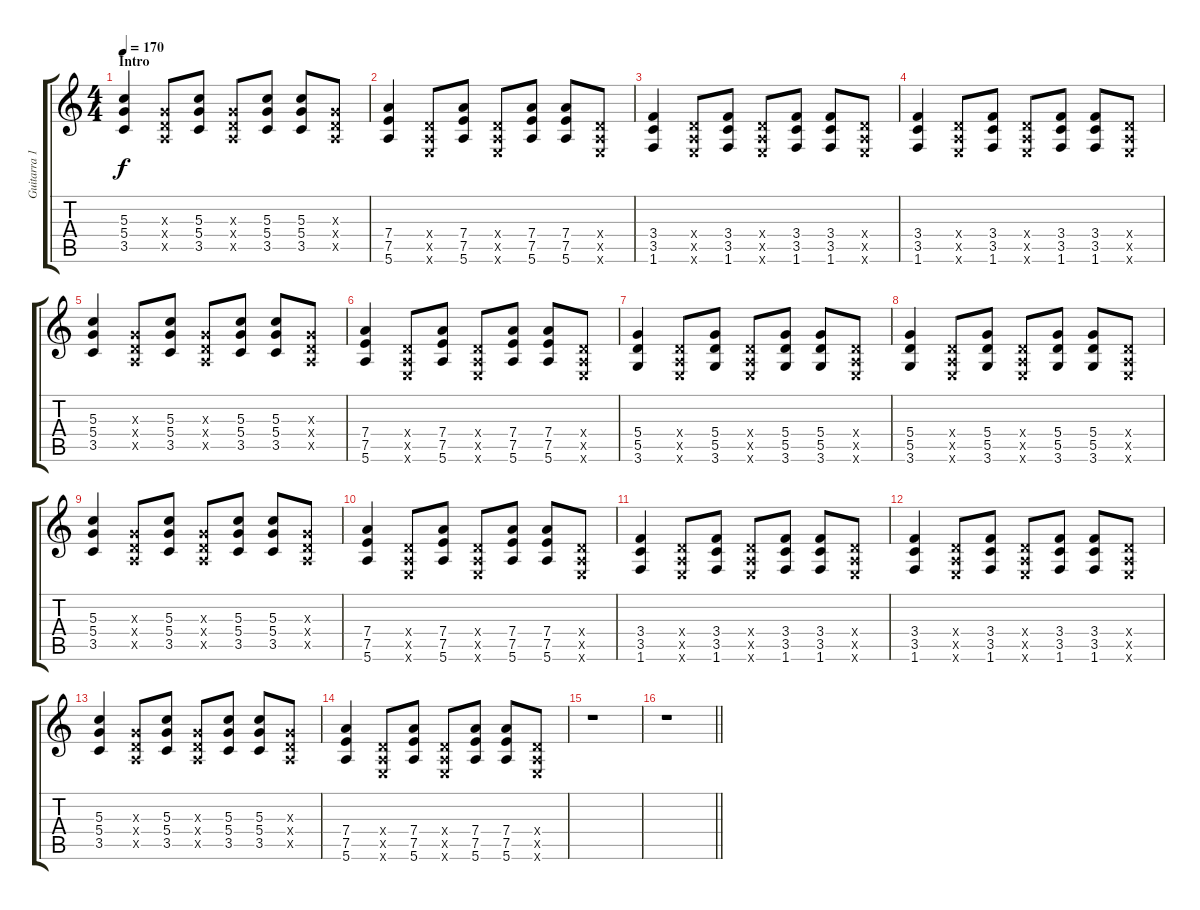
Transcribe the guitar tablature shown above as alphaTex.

\track ("Guitarra 1 - Mathias" "Guitarra 1") {instrument distortionguitar}
\staff {score tabs}
\tuning (E4 B3 G3 D3 A2 E2) {hide}
\ts (4 4)
\section ("" "Intro")
\tempo 170
\clef g2
\ks c
(5.3 5.4 3.5).4{dy f instrument overdrivenguitar} (0.3{x} 0.4{x} 0.5{x}).8 (5.3 5.4 3.5).8 (0.3{x} 0.4{x} 0.5{x}).8 (5.3 5.4 3.5).8 (5.3 5.4 3.5).8 (0.3{x} 0.4{x} 0.5{x}).8 |
(7.4 7.5 5.6).4 (0.4{x} 0.5{x} 0.6{x}).8 (7.4 7.5 5.6).8 (0.4{x} 0.5{x} 0.6{x}).8 (7.4 7.5 5.6).8 (7.4 7.5 5.6).8 (0.4{x} 0.5{x} 0.6{x}).8 |
(3.4 3.5 1.6).4 (0.4{x} 0.5{x} 0.6{x}).8 (3.4 3.5 1.6).8 (0.4{x} 0.5{x} 0.6{x}).8 (3.4 3.5 1.6).8 (3.4 3.5 1.6).8 (0.4{x} 0.5{x} 0.6{x}).8 |
(3.4 3.5 1.6).4 (0.4{x} 0.5{x} 0.6{x}).8 (3.4 3.5 1.6).8 (0.4{x} 0.5{x} 0.6{x}).8 (3.4 3.5 1.6).8 (3.4 3.5 1.6).8 (0.4{x} 0.5{x} 0.6{x}).8 |
(5.3 5.4 3.5).4 (0.3{x} 0.4{x} 0.5{x}).8 (5.3 5.4 3.5).8 (0.3{x} 0.4{x} 0.5{x}).8 (5.3 5.4 3.5).8 (5.3 5.4 3.5).8 (0.3{x} 0.4{x} 0.5{x}).8 |
(7.4 7.5 5.6).4 (0.4{x} 0.5{x} 0.6{x}).8 (7.4 7.5 5.6).8 (0.4{x} 0.5{x} 0.6{x}).8 (7.4 7.5 5.6).8 (7.4 7.5 5.6).8 (0.4{x} 0.5{x} 0.6{x}).8 |
(5.4 5.5 3.6).4 (0.4{x} 0.5{x} 0.6{x}).8 (5.4 5.5 3.6).8 (0.4{x} 0.5{x} 0.6{x}).8 (5.4 5.5 3.6).8 (5.4 5.5 3.6).8 (0.4{x} 0.5{x} 0.6{x}).8 |
(5.4 5.5 3.6).4 (0.4{x} 0.5{x} 0.6{x}).8 (5.4 5.5 3.6).8 (0.4{x} 0.5{x} 0.6{x}).8 (5.4 5.5 3.6).8 (5.4 5.5 3.6).8 (0.4{x} 0.5{x} 0.6{x}).8 |
(5.3 5.4 3.5).4 (0.3{x} 0.4{x} 0.5{x}).8 (5.3 5.4 3.5).8 (0.3{x} 0.4{x} 0.5{x}).8 (5.3 5.4 3.5).8 (5.3 5.4 3.5).8 (0.3{x} 0.4{x} 0.5{x}).8 |
(7.4 7.5 5.6).4 (0.4{x} 0.5{x} 0.6{x}).8 (7.4 7.5 5.6).8 (0.4{x} 0.5{x} 0.6{x}).8 (7.4 7.5 5.6).8 (7.4 7.5 5.6).8 (0.4{x} 0.5{x} 0.6{x}).8 |
(3.4 3.5 1.6).4 (0.4{x} 0.5{x} 0.6{x}).8 (3.4 3.5 1.6).8 (0.4{x} 0.5{x} 0.6{x}).8 (3.4 3.5 1.6).8 (3.4 3.5 1.6).8 (0.4{x} 0.5{x} 0.6{x}).8 |
(3.4 3.5 1.6).4 (0.4{x} 0.5{x} 0.6{x}).8 (3.4 3.5 1.6).8 (0.4{x} 0.5{x} 0.6{x}).8 (3.4 3.5 1.6).8 (3.4 3.5 1.6).8 (0.4{x} 0.5{x} 0.6{x}).8 |
(5.3 5.4 3.5).4 (0.3{x} 0.4{x} 0.5{x}).8 (5.3 5.4 3.5).8 (0.3{x} 0.4{x} 0.5{x}).8 (5.3 5.4 3.5).8 (5.3 5.4 3.5).8 (0.3{x} 0.4{x} 0.5{x}).8 |
(7.4 7.5 5.6).4 (0.4{x} 0.5{x} 0.6{x}).8 (7.4 7.5 5.6).8 (0.4{x} 0.5{x} 0.6{x}).8 (7.4 7.5 5.6).8 (7.4 7.5 5.6).8 (0.4{x} 0.5{x} 0.6{x}).8 |
r.1 |
\barLineRight lightlight
r.1
